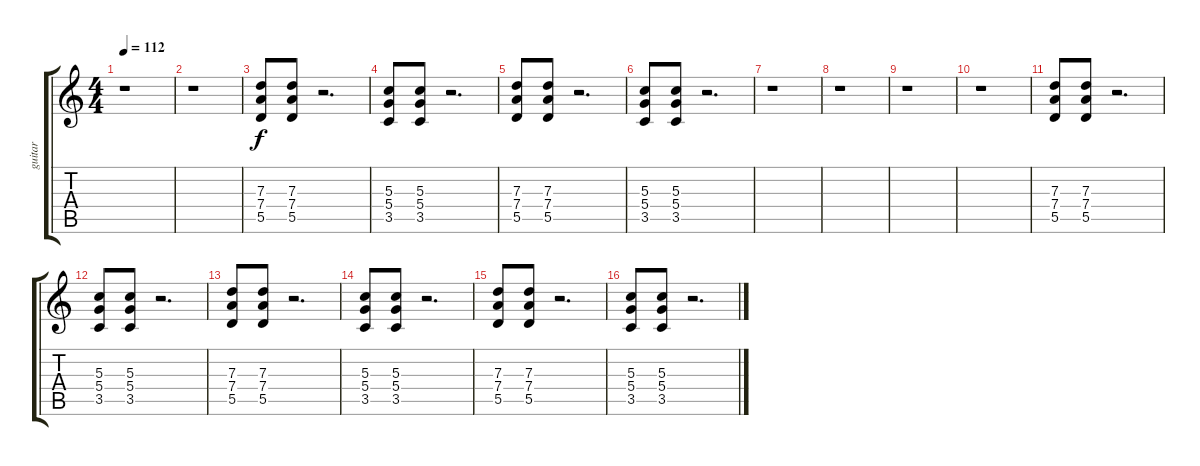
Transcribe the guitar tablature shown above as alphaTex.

\track ("guitar" "guitar") {instrument overdrivenguitar}
\staff {score tabs}
\tuning (E4 B3 G3 D3 A2 E2) {hide}
\ts (4 4)
\tempo 112
\clef g2
\ks c
r.1{dy f} |
r.1 |
(7.3 7.4 5.5).8 (7.3 7.4 5.5).8 r.2{d} |
(5.3 5.4 3.5).8 (5.3 5.4 3.5).8 r.2{d} |
(7.3 7.4 5.5).8 (7.3 7.4 5.5).8 r.2{d} |
(5.3 5.4 3.5).8 (5.3 5.4 3.5).8 r.2{d} |
r.1 |
r.1 |
r.1 |
r.1 |
(7.3 7.4 5.5).8 (7.3 7.4 5.5).8 r.2{d} |
(5.3 5.4 3.5).8 (5.3 5.4 3.5).8 r.2{d} |
(7.3 7.4 5.5).8 (7.3 7.4 5.5).8 r.2{d} |
(5.3 5.4 3.5).8 (5.3 5.4 3.5).8 r.2{d} |
(7.3 7.4 5.5).8 (7.3 7.4 5.5).8 r.2{d} |
(5.3 5.4 3.5).8 (5.3 5.4 3.5).8 r.2{d}
